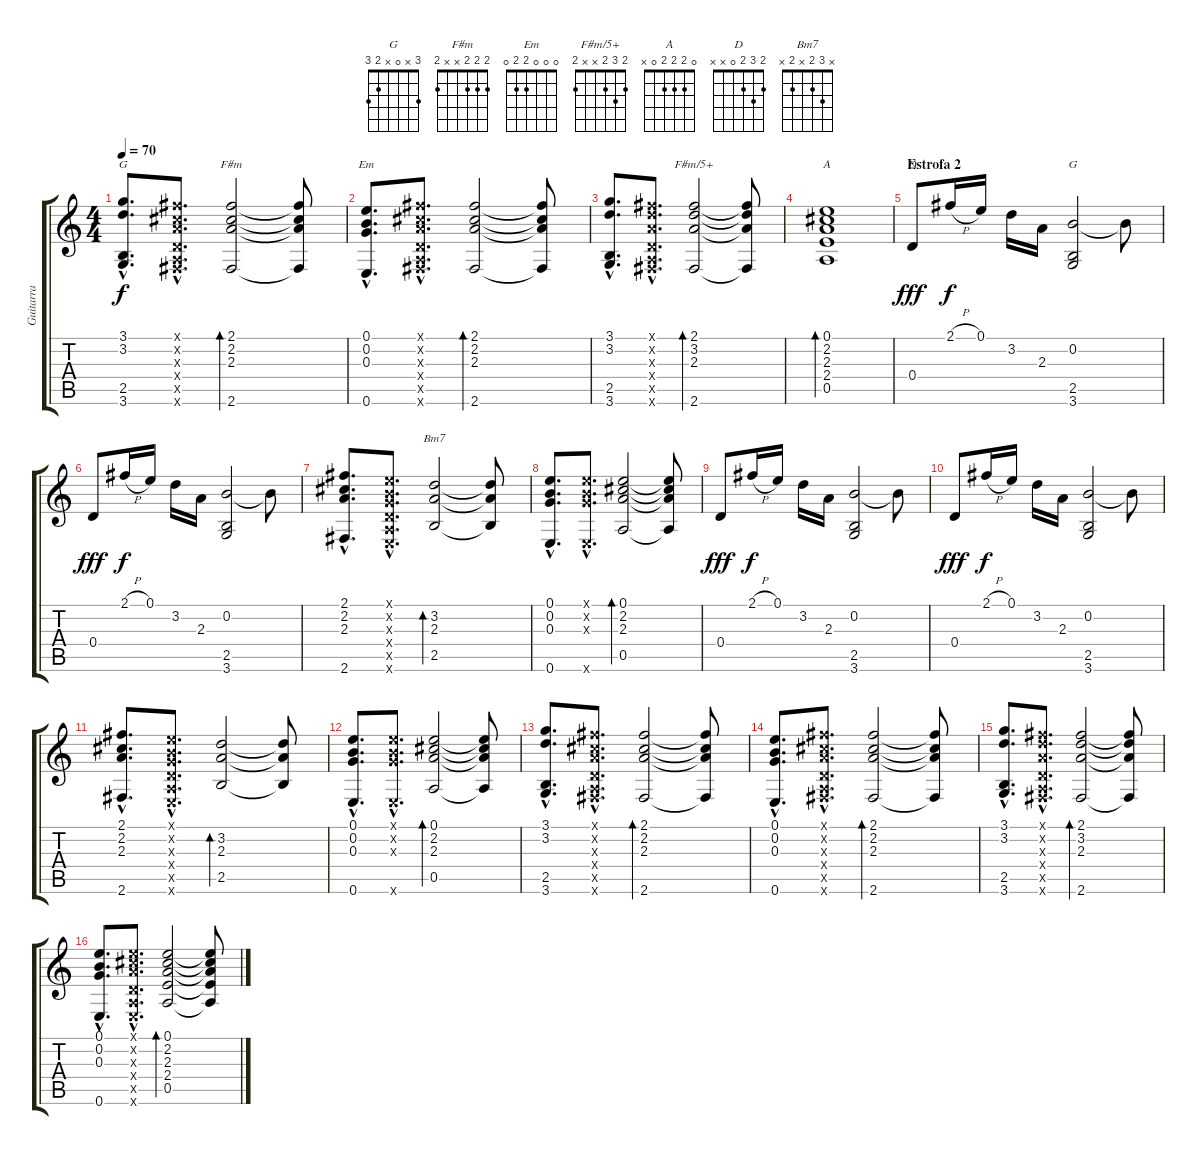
\track ("Guitarra" "Guitarra") {instrument acousticguitarsteel}
\staff {score tabs}
\tuning (E4 B3 G3 D3 A2 E2) {hide}
\chord ("G" 3 3 x x 2 3)
\chord ("F#m" 2 2 2 x x 2)
\chord ("Em" 0 0 0 2 2 0)
\chord ("F#m/5+" 2 3 2 x x 2)
\chord ("A" 0 2 2 2 0 x)
\chord ("D" 2 3 2 0 x x)
\chord ("G" 3 x 0 x 2 3)
\chord ("Bm7" x 3 2 x 2 x)
\ts (4 4)
\tempo 70
\clef g2
\ks c
(3.1{hac} 3.2{hac} 2.5{hac} 3.6{hac}).8{d ch "G" dy f} (2.1{hac x} 2.2{hac x} 2.3{hac x} 0.4{hac x} 0.5{hac x} 2.6{hac x}).8{d} (2.1 2.2 2.3 2.6).2{bd 60 ch "F#m"} (2.1{t} 2.2{t} 2.3{t} 2.6{t}).8 |
(0.1{hac} 0.2{hac} 0.3{hac} 0.6{hac}).8{d ch "Em"} (2.1{hac x} 2.2{hac x} 2.3{hac x} 0.4{hac x} 0.5{hac x} 2.6{hac x}).8{d} (2.1 2.2 2.3 2.6).2{bd 60} (2.1{t} 2.2{t} 2.3{t} 2.6{t}).8 |
(3.1{hac} 3.2{hac} 2.5{hac} 3.6{hac}).8{d} (2.1{hac x} 3.2{hac x} 2.3{hac x} 0.4{hac x} 0.5{hac x} 2.6{hac x}).8{d} (2.1 3.2 2.3 2.6).2{bd 60 ch "F#m/5+"} (2.1{t} 3.2{t} 2.3{t} 2.6{t}).8 |
(0.1 2.2 2.3 2.4 0.5).1{bd 240 ch "A"} |
\section ("" "Estrofa 2")
0.4.8{ch "D" dy fff} 2.1{h}.16{dy f} 0.1.16 3.2.16 2.3.16 (0.2 2.5 3.6).2{ch "G"} 0.2{t}.8 |
0.4.8{dy fff} 2.1{h}.16{dy f} 0.1.16 3.2.16 2.3.16 (0.2 2.5 3.6).2 0.2{t}.8 |
(2.1{hac} 2.2{hac} 2.3{hac} 2.6{hac}).8{d} (0.1{hac x} 0.2{hac x} 0.3{hac x} 0.4{hac x} 0.5{hac x} 0.6{hac x}).8{d} (3.2 2.3 2.5).2{bd 60 ch "Bm7"} (3.2{t} 2.3{t} 2.5{t}).8 |
(0.1{hac} 0.2{hac} 0.3{hac} 0.6{hac}).8{d} (0.1{hac x} 0.2{hac x} 0.3{hac x} 0.6{hac x}).8{d} (0.1 2.2 2.3 0.5).2{bd 60} (0.1{t} 2.2{t} 2.3{t} 0.5{t}).8 |
0.4.8{dy fff} 2.1{h}.16{dy f} 0.1.16 3.2.16 2.3.16 (0.2 2.5 3.6).2 0.2{t}.8 |
0.4.8{dy fff} 2.1{h}.16{dy f} 0.1.16 3.2.16 2.3.16 (0.2 2.5 3.6).2 0.2{t}.8 |
(2.1{hac} 2.2{hac} 2.3{hac} 2.6{hac}).8{d} (0.1{hac x} 0.2{hac x} 0.3{hac x} 0.4{hac x} 0.5{hac x} 0.6{hac x}).8{d} (3.2 2.3 2.5).2{bd 60} (3.2{t} 2.3{t} 2.5{t}).8 |
(0.1{hac} 0.2{hac} 0.3{hac} 0.6{hac}).8{d} (0.1{hac x} 0.2{hac x} 0.3{hac x} 0.6{hac x}).8{d} (0.1 2.2 2.3 0.5).2{bd 60} (0.1{t} 2.2{t} 2.3{t} 0.5{t}).8 |
(3.1{hac} 3.2{hac} 2.5{hac} 3.6{hac}).8{d} (2.1{hac x} 2.2{hac x} 2.3{hac x} 0.4{hac x} 0.5{hac x} 2.6{hac x}).8{d} (2.1 2.2 2.3 2.6).2{bd 60} (2.1{t} 2.2{t} 2.3{t} 2.6{t}).8 |
(0.1{hac} 0.2{hac} 0.3{hac} 0.6{hac}).8{d} (2.1{hac x} 2.2{hac x} 2.3{hac x} 0.4{hac x} 0.5{hac x} 2.6{hac x}).8{d} (2.1 2.2 2.3 2.6).2{bd 60} (2.1{t} 2.2{t} 2.3{t} 2.6{t}).8 |
(3.1{hac} 3.2{hac} 2.5{hac} 3.6{hac}).8{d} (2.1{hac x} 3.2{hac x} 2.3{hac x} 0.4{hac x} 0.5{hac x} 2.6{hac x}).8{d} (2.1 3.2 2.3 2.6).2{bd 60} (2.1{t} 3.2{t} 2.3{t} 2.6{t}).8 |
(0.1{hac} 0.2{hac} 0.3{hac} 0.6{hac}).8{d} (0.1{hac x} 2.2{hac x} 2.3{hac x} 0.4{hac x} 0.5{hac x} 0.6{hac x}).8{d} (0.1 2.2 2.3 2.4 0.5).2{bd 120} (0.1{t} 2.2{t} 2.3{t} 2.4{t} 0.5{t}).8
